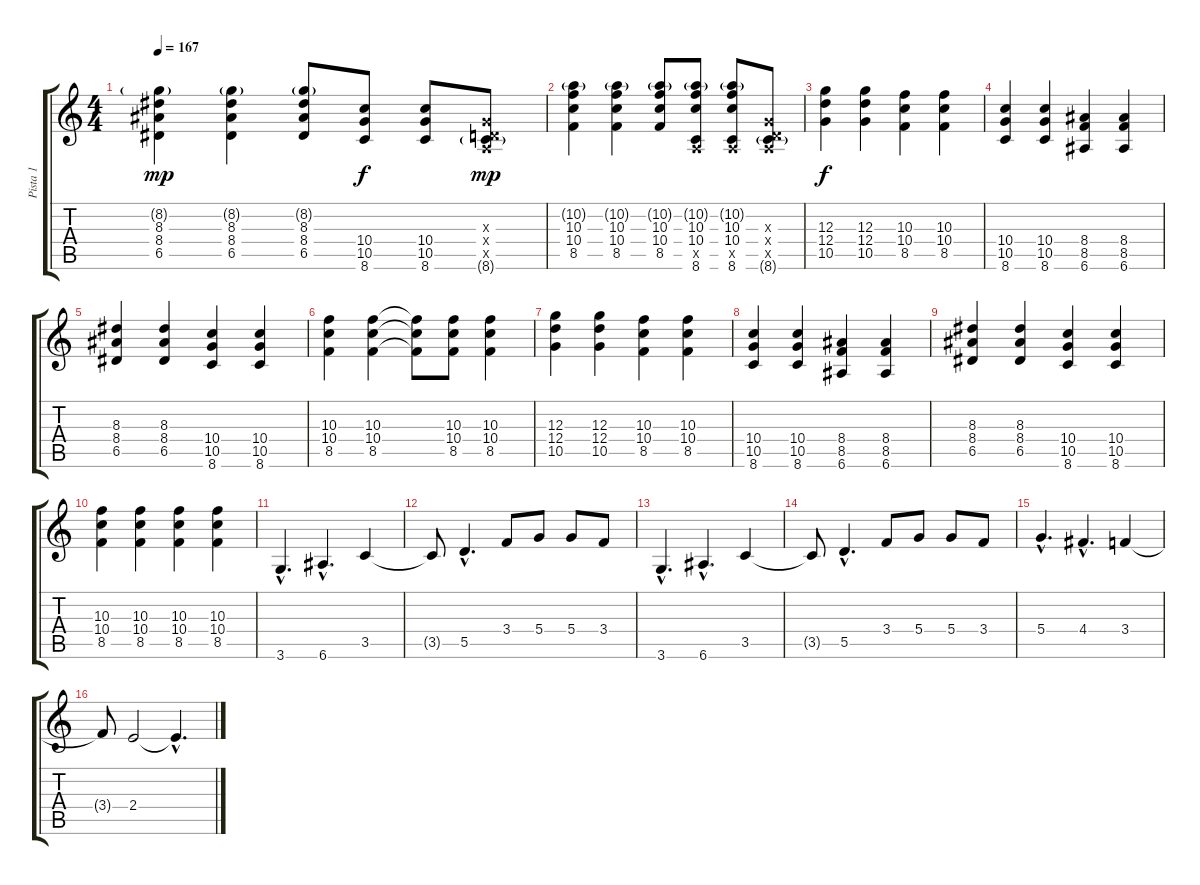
\track ("Pista 1" "Pista 1") {instrument overdrivenguitar}
\staff {score tabs}
\tuning (E4 B3 G3 D3 A2 E2) {hide}
\ts (4 4)
\tempo 167
\clef g2
\ks c
(8.2{g} 8.3 8.4 6.5).4{dy mp} (8.2{g} 8.3 8.4 6.5).4 (8.2{g} 8.3 8.4 6.5).8 (10.4 10.5 8.6).8{dy f} (10.4 10.5 8.6).8 (0.3{x} 0.4{x} 0.5{x} 8.6{g}).8{dy mp} |
(10.2{g} 10.3 10.4 8.5).4 (10.2{g} 10.3 10.4 8.5).4 (10.2{g} 10.3 10.4 8.5).8 (10.2{g} 10.3 10.4 0.5{x} 8.6).8 (10.2{g} 10.3 10.4 0.5{x} 8.6).8 (0.3{x} 0.4{x} 0.5{x} 8.6{g}).8 |
(12.3 12.4 10.5).4{dy f} (12.3 12.4 10.5).4 (10.3 10.4 8.5).4 (10.3 10.4 8.5).4 |
(10.4 10.5 8.6).4 (10.4 10.5 8.6).4 (8.4 8.5 6.6).4 (8.4 8.5 6.6).4 |
(8.3 8.4 6.5).4 (8.3 8.4 6.5).4 (10.4 10.5 8.6).4 (10.4 10.5 8.6).4 |
(10.3 10.4 8.5).4 (10.3 10.4 8.5).4 (10.3{t} 10.4{t} 8.5{t}).8 (10.3 10.4 8.5).8 (10.3 10.4 8.5).4 |
(12.3 12.4 10.5).4 (12.3 12.4 10.5).4 (10.3 10.4 8.5).4 (10.3 10.4 8.5).4 |
(10.4 10.5 8.6).4 (10.4 10.5 8.6).4 (8.4 8.5 6.6).4 (8.4 8.5 6.6).4 |
(8.3 8.4 6.5).4 (8.3 8.4 6.5).4 (10.4 10.5 8.6).4 (10.4 10.5 8.6).4 |
(10.3 10.4 8.5).4 (10.3 10.4 8.5).4 (10.3 10.4 8.5).4 (10.3 10.4 8.5).4 |
3.6{hac}.4{d} 6.6{hac}.4{d} 3.5.4 |
3.5{t}.8 5.5{hac}.4{d} 3.4.8 5.4.8 5.4.8 3.4.8 |
3.6{hac}.4{d} 6.6{hac}.4{d} 3.5.4 |
3.5{t}.8 5.5{hac}.4{d} 3.4.8 5.4.8 5.4.8 3.4.8 |
5.4{hac}.4{d} 4.4{hac}.4{d} 3.4.4 |
3.4{t}.8 2.4.2 2.4{hac t}.4{d}
